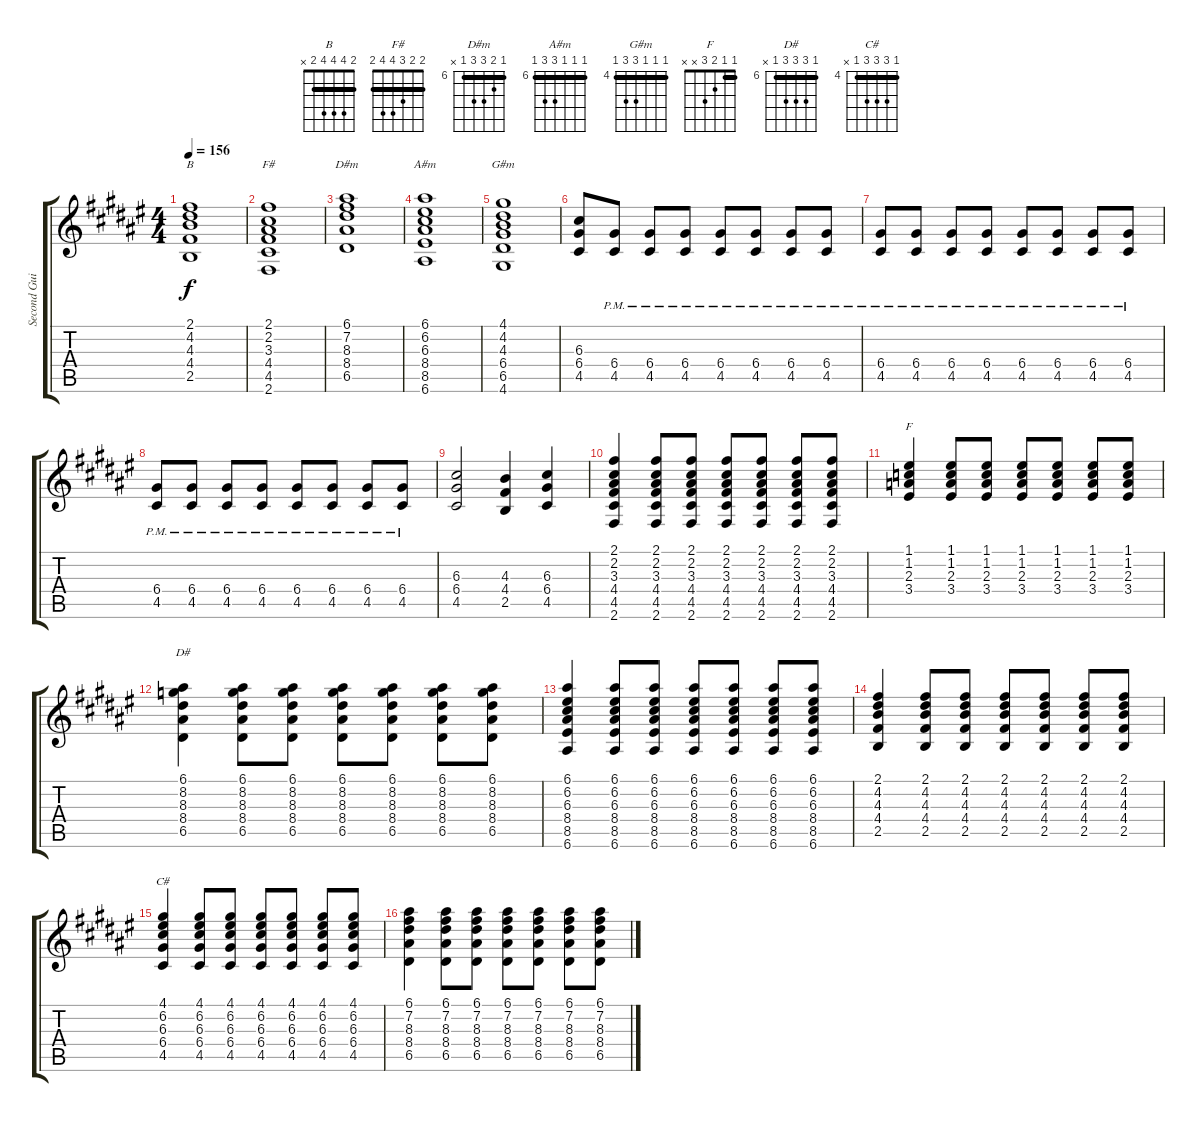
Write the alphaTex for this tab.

\track ("Second Guitar" "Second Gui") {instrument distortionguitar}
\staff {score tabs}
\tuning (E4 B3 G3 D3 A2 E2) {hide}
\chord ("B" 2 4 4 4 2 x) {barre 2}
\chord ("F#" 2 2 3 4 4 2) {barre 2}
\chord ("D#m" 6 7 8 8 6 x) {firstfret 6 barre 6}
\chord ("A#m" 6 6 6 8 8 6) {firstfret 6 barre 6}
\chord ("G#m" 4 4 4 6 6 4) {firstfret 4 barre 4}
\chord ("F" 1 1 2 3 x x) {barre 1}
\chord ("D#" 6 8 8 8 6 x) {firstfret 6 barre 6}
\chord ("C#" 4 6 6 6 4 x) {firstfret 4 barre 4}
\ts (4 4)
\tempo 156
\clef g2
\ks f#
(2.1 4.2 4.3 4.4 2.5).1{ch "B" dy f} |
(2.1 2.2 3.3 4.4 4.5 2.6).1{ch "F#"} |
(6.1 7.2 8.3 8.4 6.5).1{ch "D#m"} |
(6.1 6.2 6.3 8.4 8.5 6.6).1{ch "A#m"} |
(4.1 4.2 4.3 6.4 6.5 4.6).1{ch "G#m"} |
(6.3 6.4 4.5).8 (6.4{pm} 4.5{pm}).8 (6.4{pm} 4.5{pm}).8 (6.4{pm} 4.5{pm}).8 (6.4{pm} 4.5{pm}).8 (6.4{pm} 4.5{pm}).8 (6.4{pm} 4.5{pm}).8 (6.4{pm} 4.5{pm}).8 |
(6.4{pm} 4.5{pm}).8 (6.4{pm} 4.5{pm}).8 (6.4{pm} 4.5{pm}).8 (6.4{pm} 4.5{pm}).8 (6.4{pm} 4.5{pm}).8 (6.4{pm} 4.5{pm}).8 (6.4{pm} 4.5{pm}).8 (6.4{pm} 4.5{pm}).8 |
(6.4{pm} 4.5{pm}).8 (6.4{pm} 4.5{pm}).8 (6.4{pm} 4.5{pm}).8 (6.4{pm} 4.5{pm}).8 (6.4{pm} 4.5{pm}).8 (6.4{pm} 4.5{pm}).8 (6.4{pm} 4.5{pm}).8 (6.4{pm} 4.5{pm}).8 |
(6.3 6.4 4.5).2 (4.3 4.4 2.5).4 (6.3 6.4 4.5).4 |
(2.1 2.2 3.3 4.4 4.5 2.6).4 (2.1 2.2 3.3 4.4 4.5 2.6).8 (2.1 2.2 3.3 4.4 4.5 2.6).8 (2.1 2.2 3.3 4.4 4.5 2.6).8 (2.1 2.2 3.3 4.4 4.5 2.6).8 (2.1 2.2 3.3 4.4 4.5 2.6).8 (2.1 2.2 3.3 4.4 4.5 2.6).8 |
(1.1 1.2 2.3 3.4).4{ch "F"} (1.1 1.2 2.3 3.4).8 (1.1 1.2 2.3 3.4).8 (1.1 1.2 2.3 3.4).8 (1.1 1.2 2.3 3.4).8 (1.1 1.2 2.3 3.4).8 (1.1 1.2 2.3 3.4).8 |
(6.1 8.2 8.3 8.4 6.5).4{ch "D#"} (6.1 8.2 8.3 8.4 6.5).8 (6.1 8.2 8.3 8.4 6.5).8 (6.1 8.2 8.3 8.4 6.5).8 (6.1 8.2 8.3 8.4 6.5).8 (6.1 8.2 8.3 8.4 6.5).8 (6.1 8.2 8.3 8.4 6.5).8 |
(6.1 6.2 6.3 8.4 8.5 6.6).4 (6.1 6.2 6.3 8.4 8.5 6.6).8 (6.1 6.2 6.3 8.4 8.5 6.6).8 (6.1 6.2 6.3 8.4 8.5 6.6).8 (6.1 6.2 6.3 8.4 8.5 6.6).8 (6.1 6.2 6.3 8.4 8.5 6.6).8 (6.1 6.2 6.3 8.4 8.5 6.6).8 |
(2.1 4.2 4.3 4.4 2.5).4 (2.1 4.2 4.3 4.4 2.5).8 (2.1 4.2 4.3 4.4 2.5).8 (2.1 4.2 4.3 4.4 2.5).8 (2.1 4.2 4.3 4.4 2.5).8 (2.1 4.2 4.3 4.4 2.5).8 (2.1 4.2 4.3 4.4 2.5).8 |
(4.1 6.2 6.3 6.4 4.5).4{ch "C#"} (4.1 6.2 6.3 6.4 4.5).8 (4.1 6.2 6.3 6.4 4.5).8 (4.1 6.2 6.3 6.4 4.5).8 (4.1 6.2 6.3 6.4 4.5).8 (4.1 6.2 6.3 6.4 4.5).8 (4.1 6.2 6.3 6.4 4.5).8 |
(6.1 7.2 8.3 8.4 6.5).4 (6.1 7.2 8.3 8.4 6.5).8 (6.1 7.2 8.3 8.4 6.5).8 (6.1 7.2 8.3 8.4 6.5).8 (6.1 7.2 8.3 8.4 6.5).8 (6.1 7.2 8.3 8.4 6.5).8 (6.1 7.2 8.3 8.4 6.5).8
